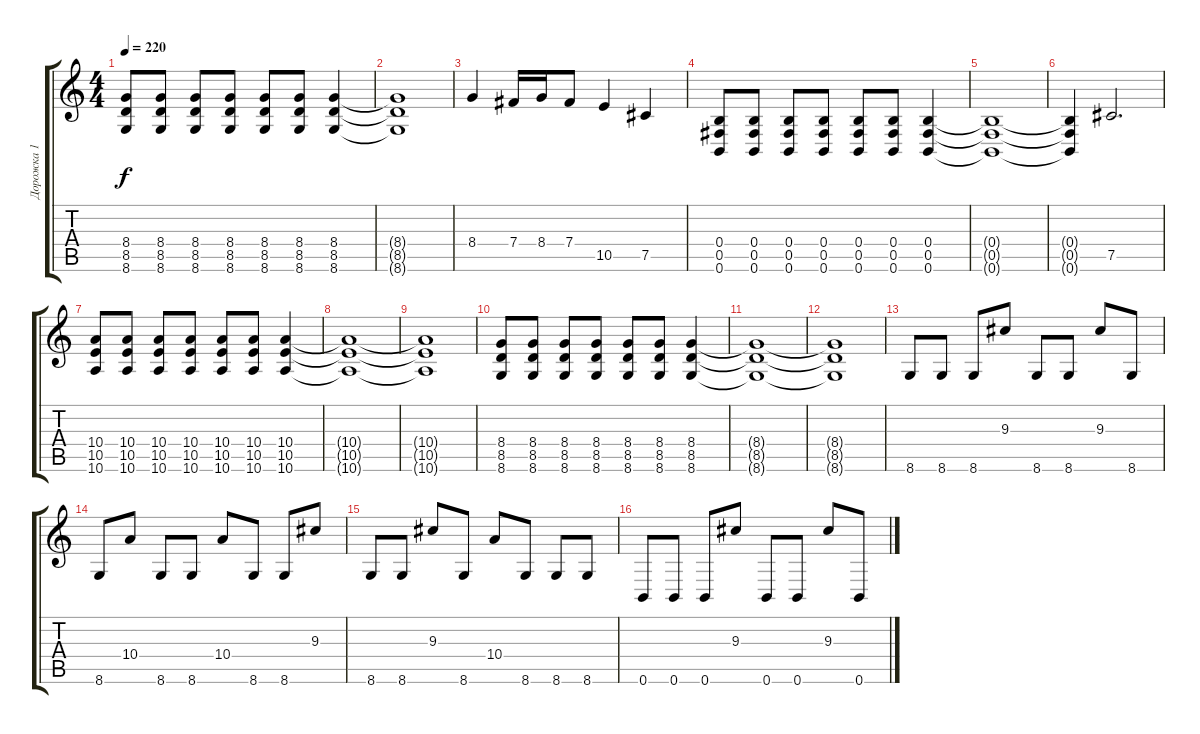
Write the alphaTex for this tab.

\track ("Дорожка 1" "Дорожка 1") {instrument distortionguitar}
\staff {score tabs}
\tuning (Db4 Ab3 E3 B2 Gb2 B1) {hide}
\ts (4 4)
\tempo 220
\clef g2
\ks c
(8.4 8.5 8.6).8{dy f} (8.4 8.5 8.6).8 (8.4 8.5 8.6).8 (8.4 8.5 8.6).8 (8.4 8.5 8.6).8 (8.4 8.5 8.6).8 (8.4 8.5 8.6).4 |
(8.4{t} 8.5{t} 8.6{t}).1 |
8.4.4 7.4.16 8.4.16 7.4.8 10.5.4 7.5.4 |
(0.4 0.5 0.6).8 (0.4 0.5 0.6).8 (0.4 0.5 0.6).8 (0.4 0.5 0.6).8 (0.4 0.5 0.6).8 (0.4 0.5 0.6).8 (0.4 0.5 0.6).4 |
(0.4{t} 0.5{t} 0.6{t}).1 |
(0.4{t} 0.5{t} 0.6{t}).4 7.5.2{d} |
(10.4 10.5 10.6).8 (10.4 10.5 10.6).8 (10.4 10.5 10.6).8 (10.4 10.5 10.6).8 (10.4 10.5 10.6).8 (10.4 10.5 10.6).8 (10.4 10.5 10.6).4 |
(10.4{t} 10.5{t} 10.6{t}).1 |
(10.4{t} 10.5{t} 10.6{t}).1 |
(8.4 8.5 8.6).8 (8.4 8.5 8.6).8 (8.4 8.5 8.6).8 (8.4 8.5 8.6).8 (8.4 8.5 8.6).8 (8.4 8.5 8.6).8 (8.4 8.5 8.6).4 |
(8.4{t} 8.5{t} 8.6{t}).1 |
(8.4{t} 8.5{t} 8.6{t}).1 |
8.6.8 8.6.8 8.6.8 9.3.8 8.6.8 8.6.8 9.3.8 8.6.8 |
8.6.8 10.4.8 8.6.8 8.6.8 10.4.8 8.6.8 8.6.8 9.3.8 |
8.6.8 8.6.8 9.3.8 8.6.8 10.4.8 8.6.8 8.6.8 8.6.8 |
0.6.8 0.6.8 0.6.8 9.3.8 0.6.8 0.6.8 9.3.8 0.6.8
